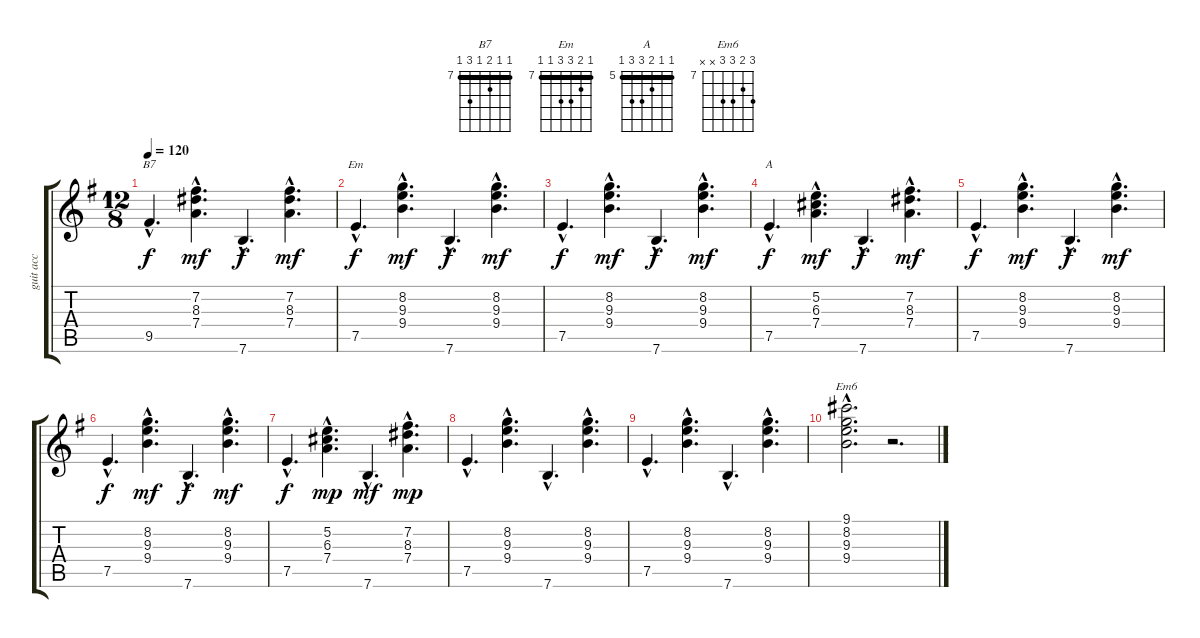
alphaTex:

\track ("guit acc" "guit acc") {instrument acousticguitarnylon}
\staff {score tabs}
\tuning (E4 B3 G3 D3 A2 E2) {hide}
\chord ("B7" 7 7 8 7 9 7) {firstfret 7 barre 7}
\chord ("Em" 7 8 9 9 7 7) {firstfret 7 barre 7}
\chord ("A" 5 5 6 7 7 5) {firstfret 5 barre 5}
\chord ("Em6" 9 8 9 9 x x) {firstfret 7}
\ts (12 8)
\tempo 120
\clef g2
\ks eminor
9.5{hac}.4{d ch "B7" dy f} (7.2{hac} 8.3{hac} 7.4{hac}).4{d dy mf} 7.6{hac}.4{d dy f} (7.2{hac} 8.3{hac} 7.4{hac}).4{d dy mf} |
7.5{hac}.4{d ch "Em" dy f} (8.2{hac} 9.3{hac} 9.4{hac}).4{d dy mf} 7.6{hac}.4{d dy f} (8.2{hac} 9.3{hac} 9.4{hac}).4{d dy mf} |
7.5{hac}.4{d dy f} (8.2{hac} 9.3{hac} 9.4{hac}).4{d dy mf} 7.6{hac}.4{d dy f} (8.2{hac} 9.3{hac} 9.4{hac}).4{d dy mf} |
7.5{hac}.4{d ch "A" dy f} (5.2{hac} 6.3{hac} 7.4{hac}).4{d dy mf} 7.6{hac}.4{d dy f} (7.2{hac} 8.3{hac} 7.4{hac}).4{d dy mf} |
7.5{hac}.4{d dy f} (8.2{hac} 9.3{hac} 9.4{hac}).4{d dy mf} 7.6{hac}.4{d dy f} (8.2{hac} 9.3{hac} 9.4{hac}).4{d dy mf} |
7.5{hac}.4{d dy f} (8.2{hac} 9.3{hac} 9.4{hac}).4{d dy mf} 7.6{hac}.4{d dy f} (8.2{hac} 9.3{hac} 9.4{hac}).4{d dy mf} |
7.5{hac}.4{d dy f} (5.2{hac} 6.3{hac} 7.4{hac}).4{d dy mp} 7.6{hac}.4{d dy mf} (7.2{hac} 8.3{hac} 7.4{hac}).4{d dy mp} |
7.5{hac}.4{d} (8.2{hac} 9.3{hac} 9.4{hac}).4{d} 7.6{hac}.4{d} (8.2{hac} 9.3{hac} 9.4{hac}).4{d} |
7.5{hac}.4{d} (8.2{hac} 9.3{hac} 9.4{hac}).4{d} 7.6{hac}.4{d} (8.2{hac} 9.3{hac} 9.4{hac}).4{d} |
(9.1{hac} 8.2{hac} 9.3{hac} 9.4{hac}).2{d ch "Em6"} r.2{d}
